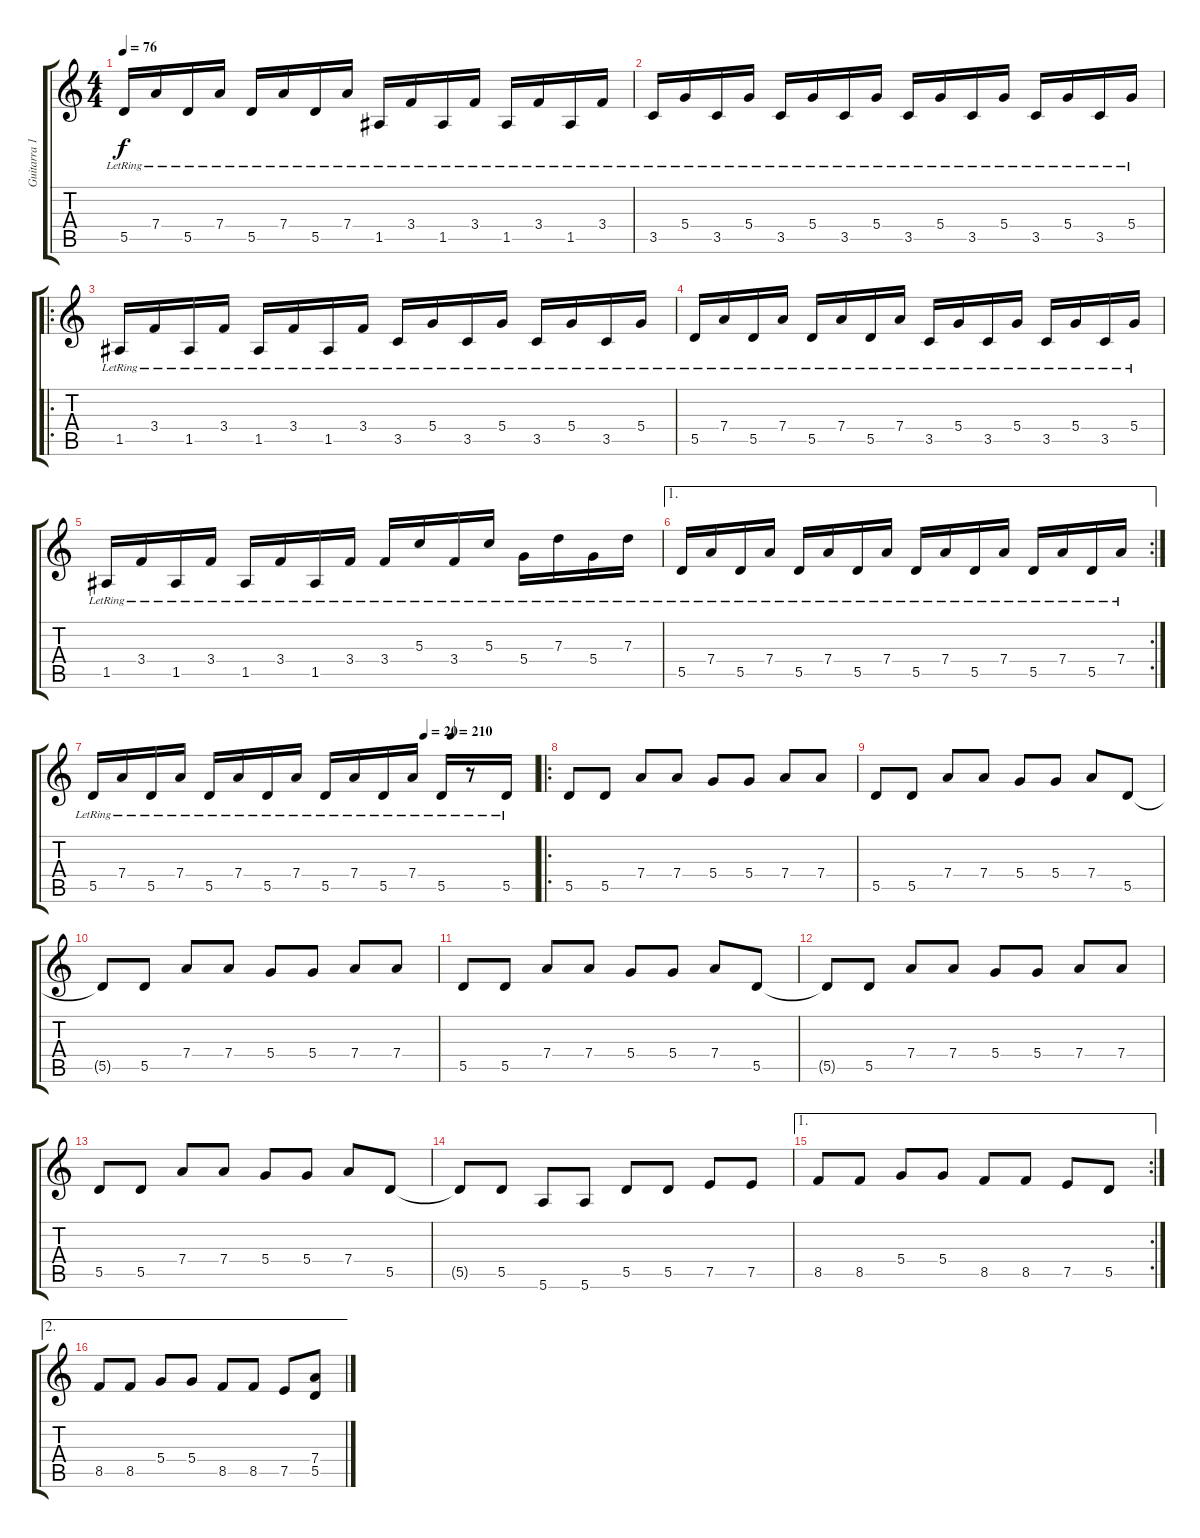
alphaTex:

\track ("Guitarra 1" "Guitarra 1") {instrument distortionguitar}
\staff {score tabs}
\tuning (E4 B3 G3 D3 A2 E2) {hide}
\ts (4 4)
\tempo 76
\clef g2
\ks c
5.5{lr}.16{dy f} 7.4{lr}.16 5.5{lr}.16 7.4{lr}.16 5.5{lr}.16 7.4{lr}.16 5.5{lr}.16 7.4{lr}.16 1.5{lr}.16 3.4{lr}.16 1.5{lr}.16 3.4{lr}.16 1.5{lr}.16 3.4{lr}.16 1.5{lr}.16 3.4{lr}.16 |
3.5{lr}.16 5.4{lr}.16 3.5{lr}.16 5.4{lr}.16 3.5{lr}.16 5.4{lr}.16 3.5{lr}.16 5.4{lr}.16 3.5{lr}.16 5.4{lr}.16 3.5{lr}.16 5.4{lr}.16 3.5{lr}.16 5.4{lr}.16 3.5{lr}.16 5.4{lr}.16 |
\ro
1.5{lr}.16 3.4{lr}.16 1.5{lr}.16 3.4{lr}.16 1.5{lr}.16 3.4{lr}.16 1.5{lr}.16 3.4{lr}.16 3.5{lr}.16 5.4{lr}.16 3.5{lr}.16 5.4{lr}.16 3.5{lr}.16 5.4{lr}.16 3.5{lr}.16 5.4{lr}.16 |
5.5{lr}.16 7.4{lr}.16 5.5{lr}.16 7.4{lr}.16 5.5{lr}.16 7.4{lr}.16 5.5{lr}.16 7.4{lr}.16 3.5{lr}.16 5.4{lr}.16 3.5{lr}.16 5.4{lr}.16 3.5{lr}.16 5.4{lr}.16 3.5{lr}.16 5.4{lr}.16 |
1.5{lr}.16 3.4{lr}.16 1.5{lr}.16 3.4{lr}.16 1.5{lr}.16 3.4{lr}.16 1.5{lr}.16 3.4{lr}.16 3.4{lr}.16 5.3{lr}.16 3.4{lr}.16 5.3{lr}.16 5.4{lr}.16 7.3{lr}.16 5.4{lr}.16 7.3{lr}.16 |
\ae 1
\rc 2
5.5{lr}.16 7.4{lr}.16 5.5{lr}.16 7.4{lr}.16 5.5{lr}.16 7.4{lr}.16 5.5{lr}.16 7.4{lr}.16 5.5{lr}.16 7.4{lr}.16 5.5{lr}.16 7.4{lr}.16 5.5{lr}.16 7.4{lr}.16 5.5{lr}.16 7.4{lr}.16 |
\tempo (210 0.8125)
\tempo (20 0.75)
5.5{lr}.16 7.4{lr}.16 5.5{lr}.16 7.4{lr}.16 5.5{lr}.16 7.4{lr}.16 5.5{lr}.16 7.4{lr}.16 5.5{lr}.16 7.4{lr}.16 5.5{lr}.16 7.4{lr}.16 5.5{lr}.16 r.8{instrument distortionguitar} 5.5{lr}.16 |
\ro
5.5.8 5.5.8 7.4.8 7.4.8 5.4.8 5.4.8 7.4.8 7.4.8 |
5.5.8 5.5.8 7.4.8 7.4.8 5.4.8 5.4.8 7.4.8 5.5.8 |
5.5{t}.8 5.5.8 7.4.8 7.4.8 5.4.8 5.4.8 7.4.8 7.4.8 |
5.5.8 5.5.8 7.4.8 7.4.8 5.4.8 5.4.8 7.4.8 5.5.8 |
5.5{t}.8 5.5.8 7.4.8 7.4.8 5.4.8 5.4.8 7.4.8 7.4.8 |
5.5.8 5.5.8 7.4.8 7.4.8 5.4.8 5.4.8 7.4.8 5.5.8 |
5.5{t}.8 5.5.8 5.6.8 5.6.8 5.5.8 5.5.8 7.5.8 7.5.8 |
\ae 1
\rc 2
8.5.8 8.5.8 5.4.8 5.4.8 8.5.8 8.5.8 7.5.8 5.5.8 |
\ae 2
8.5.8 8.5.8 5.4.8 5.4.8 8.5.8 8.5.8 7.5.8 (7.4 5.5).8
